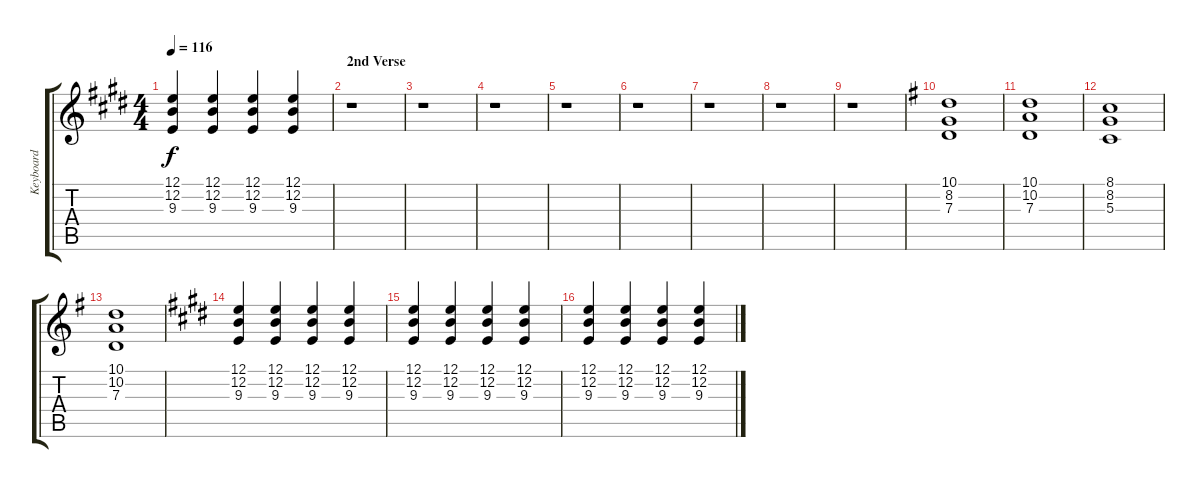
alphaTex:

\track ("Keyboard" "Keyboard") {instrument pad3polysynth}
\staff {score tabs}
\tuning (E4 B3 G3 D3 A2 E2) {hide}
\ts (4 4)
\tempo 116
\clef g2
\ks e
(12.1 12.2 9.3).4{dy f} (12.1 12.2 9.3).4 (12.1 12.2 9.3).4 (12.1 12.2 9.3).4 |
\section ("" "2nd Verse")
r.1 |
r.1 |
r.1 |
r.1 |
r.1 |
r.1 |
r.1 |
r.1 |
\ks g
(10.1 8.2 7.3).1 |
(10.1 10.2 7.3).1 |
(8.1 8.2 5.3).1 |
(10.1 10.2 7.3).1 |
\ks e
(12.1 12.2 9.3).4 (12.1 12.2 9.3).4 (12.1 12.2 9.3).4 (12.1 12.2 9.3).4 |
(12.1 12.2 9.3).4 (12.1 12.2 9.3).4 (12.1 12.2 9.3).4 (12.1 12.2 9.3).4 |
(12.1 12.2 9.3).4 (12.1 12.2 9.3).4 (12.1 12.2 9.3).4 (12.1 12.2 9.3).4
